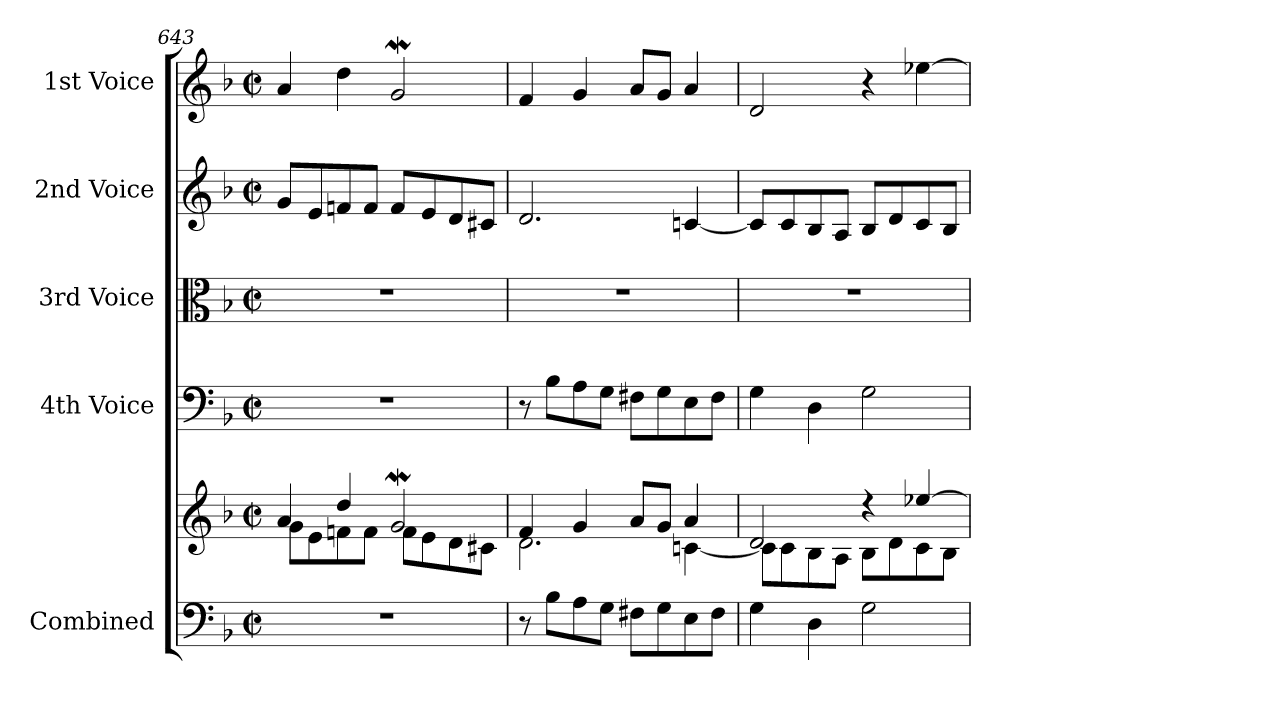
**kern	**kern	**kern	**kern	**kern	**kern
*part5	*part5	*part4	*part3	*part2	*part1
*staff6	*staff5	*staff4	*staff3	*staff2	*staff1
*I"Combined	*	*I"4th Voice	*I"3rd Voice	*I"2nd Voice	*I"1st Voice
!!LO:LB:g=z
*clefF4	*clefG2	*clefF4	*clefC3	*clefG2	*clefG2
*k[b-]	*k[b-]	*k[b-]	*k[b-]	*k[b-]	*k[b-]
*M2/2	*M2/2	*M2/2	*M2/2	*M2/2	*M2/2
*met(c|)	*met(c|)	*met(c|)	*met(c|)	*met(c|)	*met(c|)
=643	=643	=643	=643	=643	=643
*	*^	*	*	*	*
1r	4a/	8g\L	1r	1r	8g/L	4a/
.	.	8e\	.	.	8e/	.
.	4dd/	8fn\	.	.	8fn/	4dd\
.	.	8f\J	.	.	8f/J	.
.	2gW/	8f\L	.	.	8f/L	2gW/
.	.	8e\	.	.	8e/	.
.	.	8d\	.	.	8d/	.
.	.	8c#X\J	.	.	8c#X/J	.
=644	=644	=644	=644	=644	=644	=644
8r	4f/	2.d\	8r	1r	2.d/	4f/
8B-\L	.	.	8B-\L	.	.	.
8A\	4g/	.	8A\	.	.	4g/
8G\J	.	.	8G\J	.	.	.
8F#X\L	8a/L	.	8F#X\L	.	.	8a/L
8G\	8g/J	.	8G\	.	.	8g/J
8E\	4a/	[4cn\	8E\	.	[4cn/	4a/
8F#\J	.	.	8F#\J	.	.	.
=645	=645	=645	=645	=645	=645	=645
4G\	2d/	8c\L]	4G\	1r	8c/L]	2d/
.	.	8c\	.	.	8c/	.
4D\	.	8B-\	4D\	.	8B-/	.
.	.	8A\J	.	.	8A/J	.
2G\	4r	8B-\L	2G\	.	8B-/L	4r
.	.	8d\	.	.	8d/	.
.	[4ee-X/	8c\	.	.	8c/	[4ee-X\
.	.	8B-\J	.	.	8B-/J	.
*	*v	*v	*	*	*	*
=	=	=	=	=	=
*-	*-	*-	*-	*-	*-
